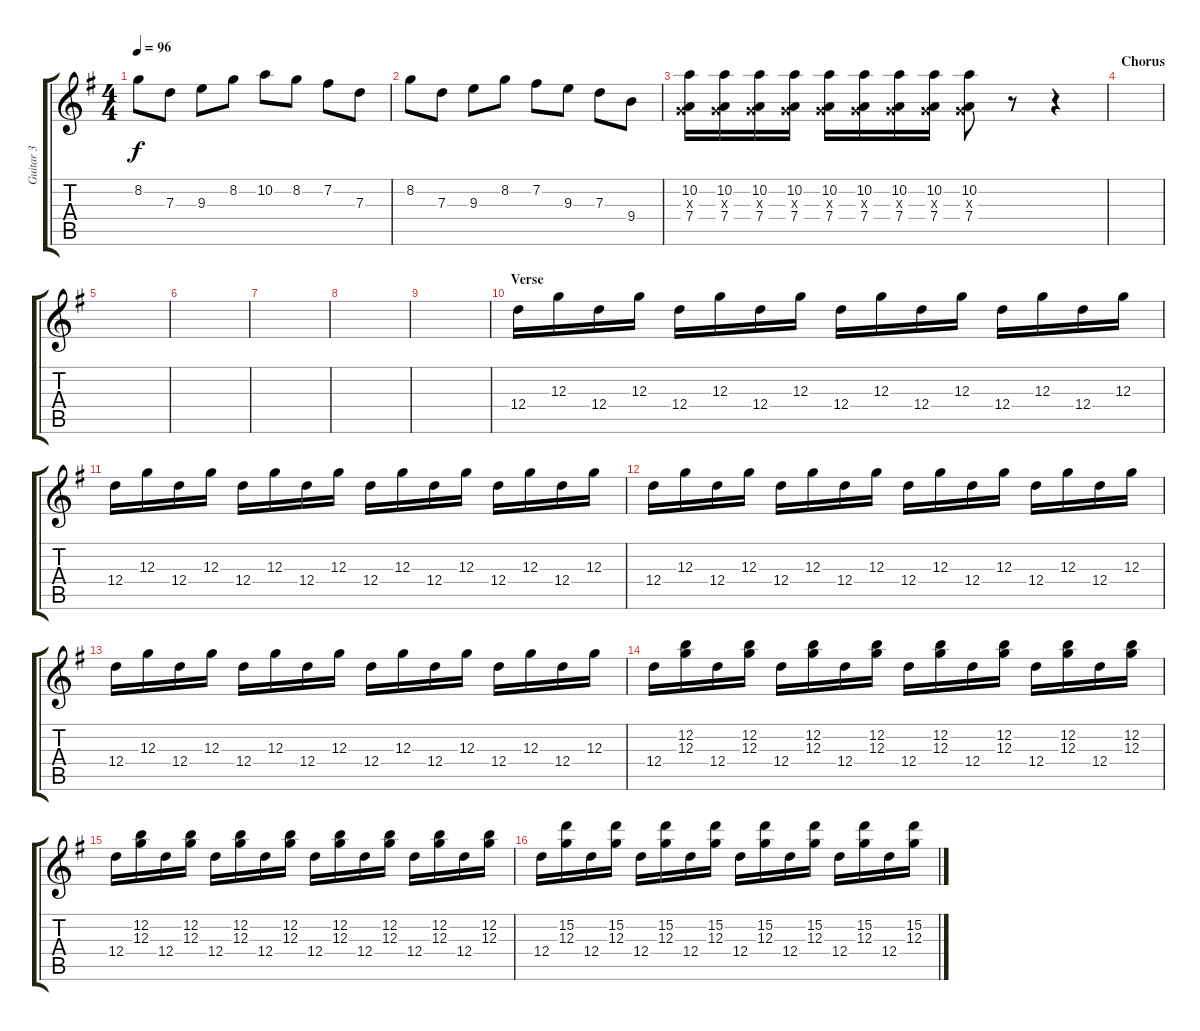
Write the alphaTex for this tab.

\track ("Guitar 3" "Guitar 3") {instrument distortionguitar}
\staff {score tabs}
\tuning (E4 B3 G3 D3 A2 E2) {hide}
\ts (4 4)
\tempo 96
\clef g2
\ks g
8.2.8{dy f} 7.3.8 9.3.8 8.2.8 10.2.8 8.2.8 7.2.8 7.3.8 |
8.2.8 7.3.8 9.3.8 8.2.8 7.2.8 9.3.8 7.3.8 9.4.8 |
(10.2 0.3{x} 7.4).16 (10.2 0.3{x} 7.4).16 (10.2 0.3{x} 7.4).16 (10.2 0.3{x} 7.4).16 (10.2 0.3{x} 7.4).16 (10.2 0.3{x} 7.4).16 (10.2 0.3{x} 7.4).16 (10.2 0.3{x} 7.4).16 (10.2 0.3{x} 7.4).8 r.8 r.4 |
\section ("" "Chorus")
|
|
|
|
|
|
\section ("" "Verse")
12.4.16 12.3.16 12.4.16 12.3.16 12.4.16 12.3.16 12.4.16 12.3.16 12.4.16 12.3.16 12.4.16 12.3.16 12.4.16 12.3.16 12.4.16 12.3.16 |
12.4.16 12.3.16 12.4.16 12.3.16 12.4.16 12.3.16 12.4.16 12.3.16 12.4.16 12.3.16 12.4.16 12.3.16 12.4.16 12.3.16 12.4.16 12.3.16 |
12.4.16 12.3.16 12.4.16 12.3.16 12.4.16 12.3.16 12.4.16 12.3.16 12.4.16 12.3.16 12.4.16 12.3.16 12.4.16 12.3.16 12.4.16 12.3.16 |
12.4.16 12.3.16 12.4.16 12.3.16 12.4.16 12.3.16 12.4.16 12.3.16 12.4.16 12.3.16 12.4.16 12.3.16 12.4.16 12.3.16 12.4.16 12.3.16 |
12.4.16 (12.2 12.3).16 12.4.16 (12.2 12.3).16 12.4.16 (12.2 12.3).16 12.4.16 (12.2 12.3).16 12.4.16 (12.2 12.3).16 12.4.16 (12.2 12.3).16 12.4.16 (12.2 12.3).16 12.4.16 (12.2 12.3).16 |
12.4.16 (12.2 12.3).16 12.4.16 (12.2 12.3).16 12.4.16 (12.2 12.3).16 12.4.16 (12.2 12.3).16 12.4.16 (12.2 12.3).16 12.4.16 (12.2 12.3).16 12.4.16 (12.2 12.3).16 12.4.16 (12.2 12.3).16 |
12.4.16 (15.2 12.3).16 12.4.16 (15.2 12.3).16 12.4.16 (15.2 12.3).16 12.4.16 (15.2 12.3).16 12.4.16 (15.2 12.3).16 12.4.16 (15.2 12.3).16 12.4.16 (15.2 12.3).16 12.4.16 (15.2 12.3).16
